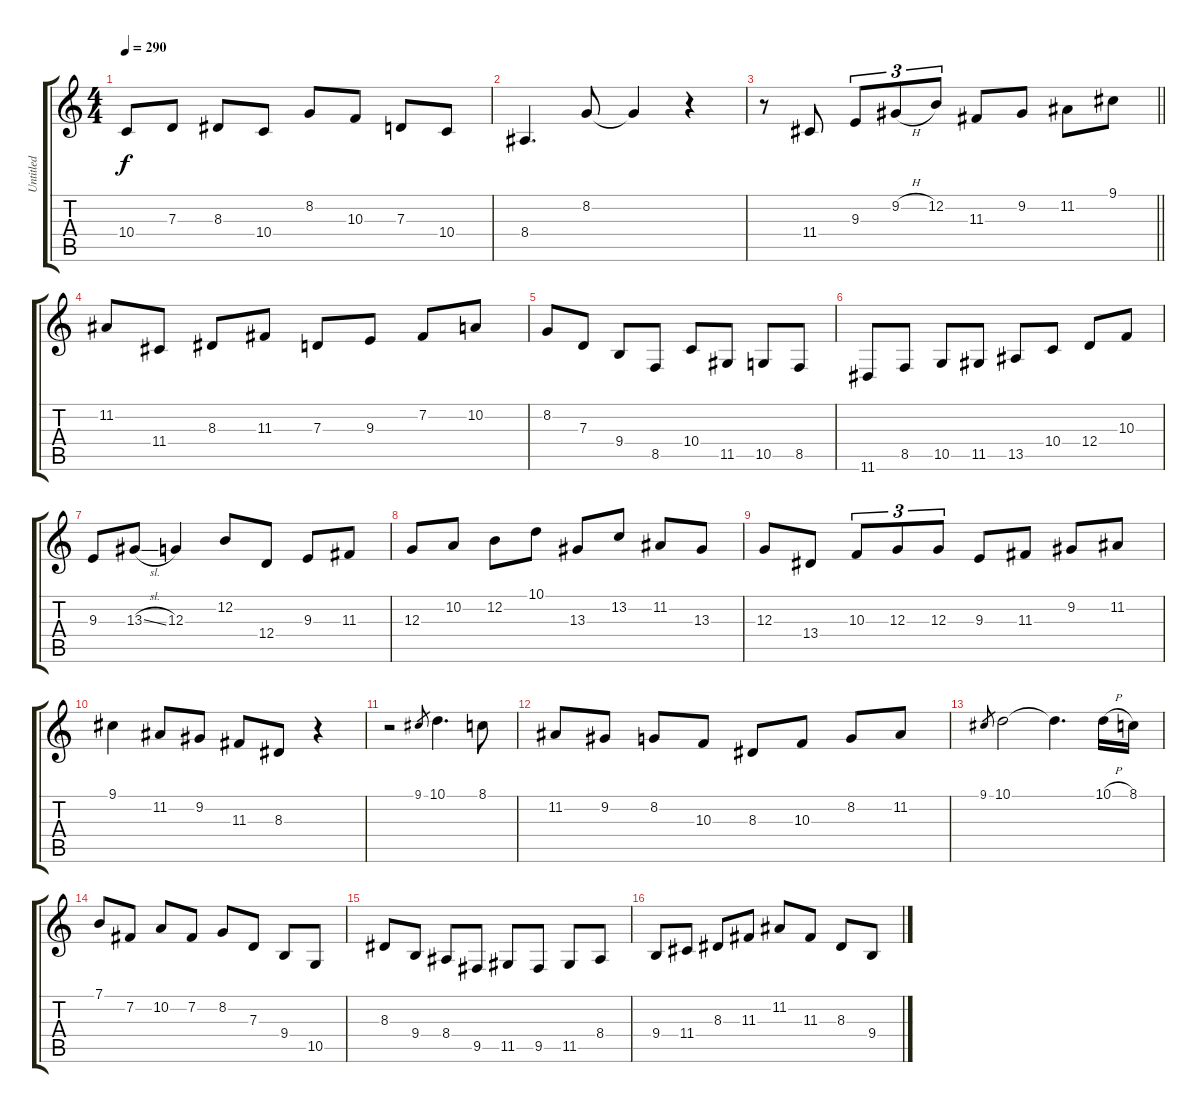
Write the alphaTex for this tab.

\track ("Untitled" "Untitled") {instrument tenorsax}
\staff {score tabs}
\tuning (E4 B3 G3 D3 A2 E2) {hide}
\ts (4 4)
\tempo 290
\clef g2
\ks c
10.4.8{dy f} 7.3.8 8.3.8 10.4.8 8.2.8 10.3.8 7.3.8 10.4.8 |
8.4.4{d} 8.2.8 8.2{t}.4 r.4 |
\barLineRight lightlight
r.8 11.4.8 9.3.8{tu (3 2)} 9.2{h}.8{tu (3 2)} 12.2.8{tu (3 2)} 11.3.8 9.2.8 11.2.8 9.1.8 |
11.2.8 11.4.8 8.3.8 11.3.8 7.3.8 9.3.8 7.2.8 10.2.8 |
8.2.8 7.3.8 9.4.8 8.5.8 10.4.8 11.5.8 10.5.8 8.5.8 |
11.6.8 8.5.8 10.5.8 11.5.8 13.5.8 10.4.8 12.4.8 10.3.8 |
9.3.8 13.3{sl}.8 12.3.4 12.2.8 12.4.8 9.3.8 11.3.8 |
12.3.8 10.2.8 12.2.8 10.1.8 13.3.8 13.2.8 11.2.8 13.3.8 |
12.3.8 13.4.8 10.3.8{tu (3 2)} 12.3.8{tu (3 2)} 12.3.8{tu (3 2)} 9.3.8 11.3.8 9.2.8 11.2.8 |
9.1.4 11.2.8 9.2.8 11.3.8 8.3.8 r.4 |
r.2 9.1.8{gr} 10.1.4{d} 8.1.8 |
11.2.8 9.2.8 8.2.8 10.3.8 8.3.8 10.3.8 8.2.8 11.2.8 |
9.1.8{gr} 10.1.2 10.1{t}.4{d} 10.1{h}.16 8.1.16 |
7.1.8 7.2.8 10.2.8 7.2.8 8.2.8 7.3.8 9.4.8 10.5.8 |
8.3.8 9.4.8 8.4.8 9.5.8 11.5.8 9.5.8 11.5.8 8.4.8 |
9.4.8 11.4.8 8.3.8 11.3.8 11.2.8 11.3.8 8.3.8 9.4.8
